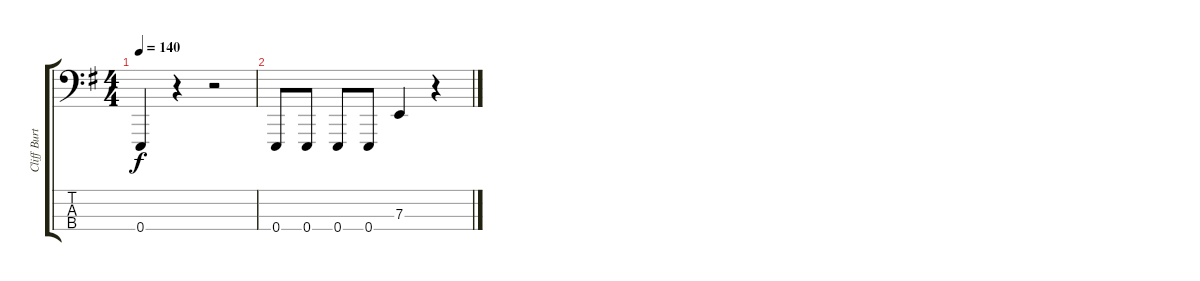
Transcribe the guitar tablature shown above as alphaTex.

\track ("Cliff Burton" "Cliff Burt") {instrument stringensemble1}
\staff {score tabs}
\tuning (G2 D2 A1 E1) {hide}
\ts (4 4)
\tempo 140
\clef f4
\ks eminor
0.4.4{dy f} r.4 r.2 |
0.4.8 0.4.8 0.4.8 0.4.8 7.3.4 r.4
